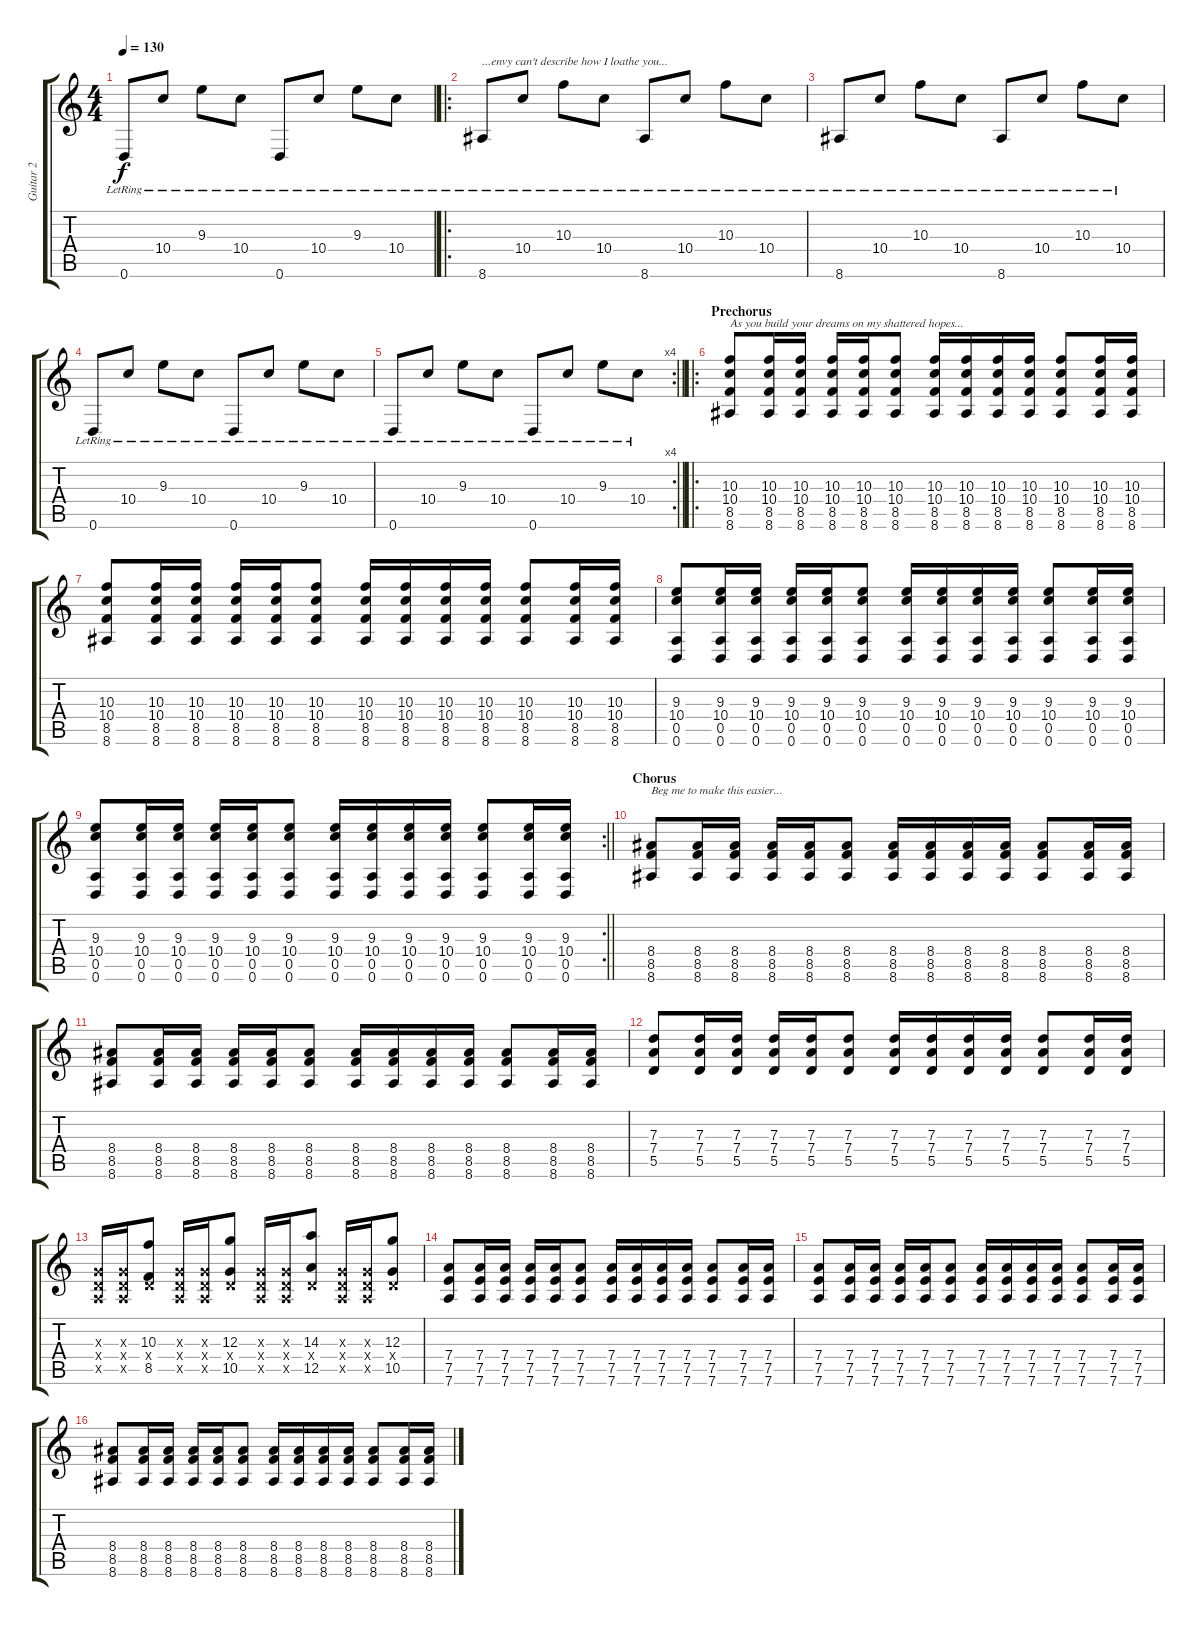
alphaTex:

\track ("Guitar 2" "Guitar 2") {instrument acousticguitarsteel}
\staff {score tabs}
\tuning (E4 B3 G3 D3 A2 D2) {hide}
\ts (4 4)
\tempo 130
\clef g2
\ks c
0.6{lr}.8{dy f} 10.4{lr}.8 9.3{lr}.8 10.4{lr}.8 0.6{lr}.8 10.4{lr}.8 9.3{lr}.8 10.4{lr}.8 |
\ro
8.6{lr}.8{txt "...envy can't describe how I loathe you..."} 10.4{lr}.8 10.3{lr}.8 10.4{lr}.8 8.6{lr}.8 10.4{lr}.8 10.3{lr}.8 10.4{lr}.8 |
8.6{lr}.8 10.4{lr}.8 10.3{lr}.8 10.4{lr}.8 8.6{lr}.8 10.4{lr}.8 10.3{lr}.8 10.4{lr}.8 |
0.6{lr}.8 10.4{lr}.8 9.3{lr}.8 10.4{lr}.8 0.6{lr}.8 10.4{lr}.8 9.3{lr}.8 10.4{lr}.8 |
\rc 4
\barLineRight lightlight
0.6{lr}.8 10.4{lr}.8 9.3{lr}.8 10.4{lr}.8 0.6{lr}.8 10.4{lr}.8 9.3{lr}.8 10.4{lr}.8 |
\ro
\section ("" "Prechorus")
(10.3 10.4 8.5 8.6).8{txt "As you build your dreams on my shattered hopes..."} (10.3 10.4 8.5 8.6).16 (10.3 10.4 8.5 8.6).16 (10.3 10.4 8.5 8.6).16 (10.3 10.4 8.5 8.6).16 (10.3 10.4 8.5 8.6).8 (10.3 10.4 8.5 8.6).16 (10.3 10.4 8.5 8.6).16 (10.3 10.4 8.5 8.6).16 (10.3 10.4 8.5 8.6).16 (10.3 10.4 8.5 8.6).8 (10.3 10.4 8.5 8.6).16 (10.3 10.4 8.5 8.6).16 |
(10.3 10.4 8.5 8.6).8 (10.3 10.4 8.5 8.6).16 (10.3 10.4 8.5 8.6).16 (10.3 10.4 8.5 8.6).16 (10.3 10.4 8.5 8.6).16 (10.3 10.4 8.5 8.6).8 (10.3 10.4 8.5 8.6).16 (10.3 10.4 8.5 8.6).16 (10.3 10.4 8.5 8.6).16 (10.3 10.4 8.5 8.6).16 (10.3 10.4 8.5 8.6).8 (10.3 10.4 8.5 8.6).16 (10.3 10.4 8.5 8.6).16 |
(9.3 10.4 0.5 0.6).8 (9.3 10.4 0.5 0.6).16 (9.3 10.4 0.5 0.6).16 (9.3 10.4 0.5 0.6).16 (9.3 10.4 0.5 0.6).16 (9.3 10.4 0.5 0.6).8 (9.3 10.4 0.5 0.6).16 (9.3 10.4 0.5 0.6).16 (9.3 10.4 0.5 0.6).16 (9.3 10.4 0.5 0.6).16 (9.3 10.4 0.5 0.6).8 (9.3 10.4 0.5 0.6).16 (9.3 10.4 0.5 0.6).16 |
\rc 2
\barLineRight lightlight
(9.3 10.4 0.5 0.6).8 (9.3 10.4 0.5 0.6).16 (9.3 10.4 0.5 0.6).16 (9.3 10.4 0.5 0.6).16 (9.3 10.4 0.5 0.6).16 (9.3 10.4 0.5 0.6).8 (9.3 10.4 0.5 0.6).16 (9.3 10.4 0.5 0.6).16 (9.3 10.4 0.5 0.6).16 (9.3 10.4 0.5 0.6).16 (9.3 10.4 0.5 0.6).8 (9.3 10.4 0.5 0.6).16 (9.3 10.4 0.5 0.6).16 |
\section ("" "Chorus")
(8.4 8.5 8.6).8{txt "Beg me to make this easier..."} (8.4 8.5 8.6).16 (8.4 8.5 8.6).16 (8.4 8.5 8.6).16 (8.4 8.5 8.6).16 (8.4 8.5 8.6).8 (8.4 8.5 8.6).16 (8.4 8.5 8.6).16 (8.4 8.5 8.6).16 (8.4 8.5 8.6).16 (8.4 8.5 8.6).8 (8.4 8.5 8.6).16 (8.4 8.5 8.6).16 |
(8.4 8.5 8.6).8 (8.4 8.5 8.6).16 (8.4 8.5 8.6).16 (8.4 8.5 8.6).16 (8.4 8.5 8.6).16 (8.4 8.5 8.6).8 (8.4 8.5 8.6).16 (8.4 8.5 8.6).16 (8.4 8.5 8.6).16 (8.4 8.5 8.6).16 (8.4 8.5 8.6).8 (8.4 8.5 8.6).16 (8.4 8.5 8.6).16 |
(7.3 7.4 5.5).8 (7.3 7.4 5.5).16 (7.3 7.4 5.5).16 (7.3 7.4 5.5).16 (7.3 7.4 5.5).16 (7.3 7.4 5.5).8 (7.3 7.4 5.5).16 (7.3 7.4 5.5).16 (7.3 7.4 5.5).16 (7.3 7.4 5.5).16 (7.3 7.4 5.5).8 (7.3 7.4 5.5).16 (7.3 7.4 5.5).16 |
(0.3{x} 0.4{x} 0.5{x}).16 (0.3{x} 0.4{x} 0.5{x}).16 (10.3 0.4{x} 8.5).8 (0.3{x} 0.4{x} 0.5{x}).16 (0.3{x} 0.4{x} 0.5{x}).16 (12.3 0.4{x} 10.5).8 (0.3{x} 0.4{x} 0.5{x}).16 (0.3{x} 0.4{x} 0.5{x}).16 (14.3 0.4{x} 12.5).8 (0.3{x} 0.4{x} 0.5{x}).16 (0.3{x} 0.4{x} 0.5{x}).16 (12.3 0.4{x} 10.5).8 |
(7.4 7.5 7.6).8 (7.4 7.5 7.6).16 (7.4 7.5 7.6).16 (7.4 7.5 7.6).16 (7.4 7.5 7.6).16 (7.4 7.5 7.6).8 (7.4 7.5 7.6).16 (7.4 7.5 7.6).16 (7.4 7.5 7.6).16 (7.4 7.5 7.6).16 (7.4 7.5 7.6).8 (7.4 7.5 7.6).16 (7.4 7.5 7.6).16 |
(7.4 7.5 7.6).8 (7.4 7.5 7.6).16 (7.4 7.5 7.6).16 (7.4 7.5 7.6).16 (7.4 7.5 7.6).16 (7.4 7.5 7.6).8 (7.4 7.5 7.6).16 (7.4 7.5 7.6).16 (7.4 7.5 7.6).16 (7.4 7.5 7.6).16 (7.4 7.5 7.6).8 (7.4 7.5 7.6).16 (7.4 7.5 7.6).16 |
(8.4 8.5 8.6).8 (8.4 8.5 8.6).16 (8.4 8.5 8.6).16 (8.4 8.5 8.6).16 (8.4 8.5 8.6).16 (8.4 8.5 8.6).8 (8.4 8.5 8.6).16 (8.4 8.5 8.6).16 (8.4 8.5 8.6).16 (8.4 8.5 8.6).16 (8.4 8.5 8.6).8 (8.4 8.5 8.6).16 (8.4 8.5 8.6).16
